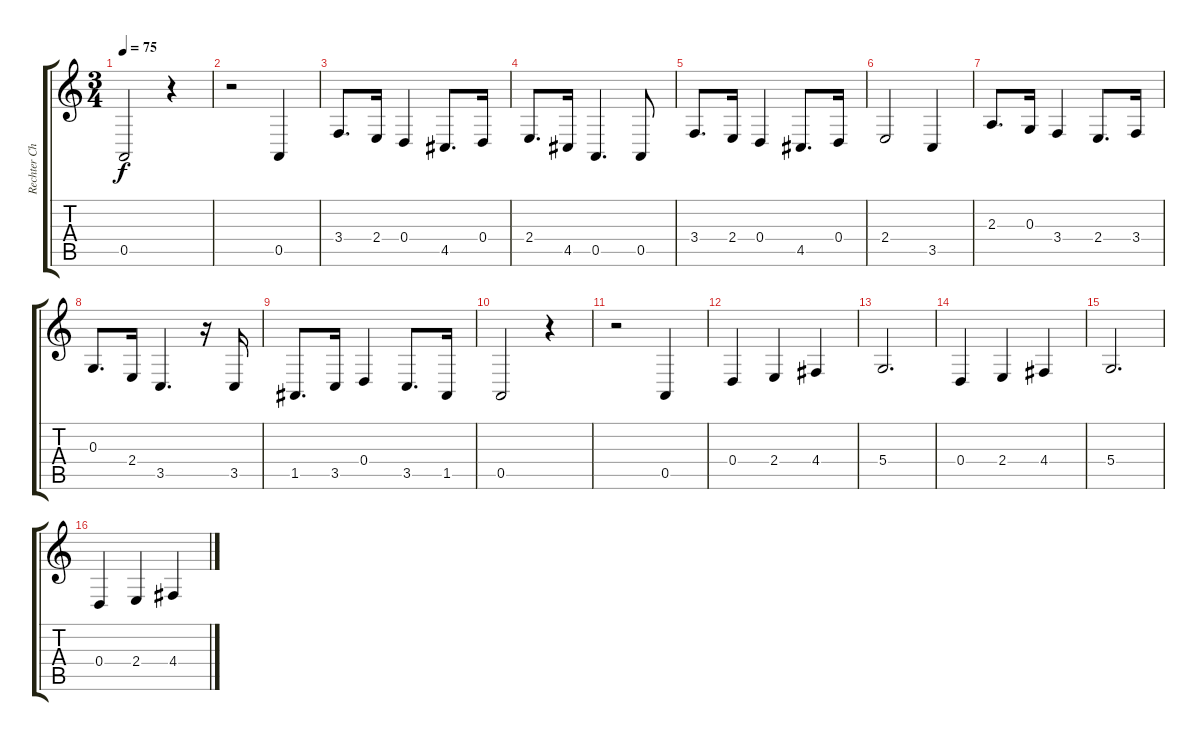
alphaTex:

\track ("Rechter Chor" "Rechter Ch") {instrument choiraahs}
\staff {score tabs}
\tuning (E4 B3 G3 D3 A2 E2) {hide}
\ts (3 4)
\tempo 75
\clef g2
\ks c
0.5.2{dy f} r.4 |
r.2 0.5.4 |
3.4.8{d} 2.4.16 0.4.4 4.5.8{d} 0.4.16 |
2.4.8{d} 4.5.16 0.5.4{d} 0.5.8 |
3.4.8{d} 2.4.16 0.4.4 4.5.8{d} 0.4.16 |
2.4.2 3.5.4 |
2.3.8{d} 0.3.16 3.4.4 2.4.8{d} 3.4.16 |
0.3.8{d} 2.4.16 3.5.4{d} r.16 3.5.16 |
1.5.8{d} 3.5.16 0.4.4 3.5.8{d} 1.5.16 |
0.5.2 r.4 |
r.2 0.5.4{volume 8} |
0.4.4 2.4.4 4.4.4 |
5.4.2{d} |
0.4.4 2.4.4 4.4.4 |
5.4.2{d} |
0.4.4 2.4.4 4.4.4
